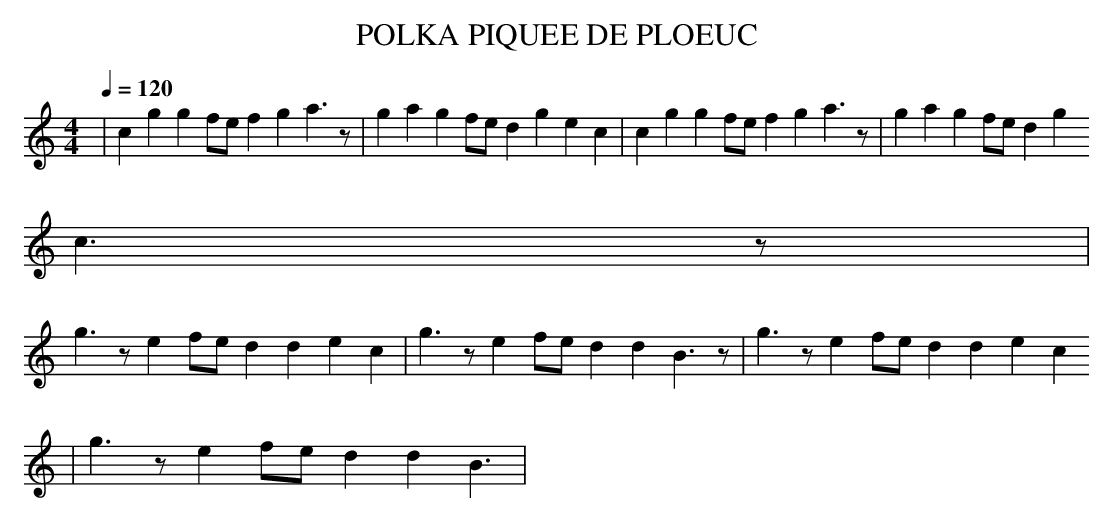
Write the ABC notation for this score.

X:1
T:POLKA PIQUEE DE PLOEUC
M:4/4
L:1/4
Q:1/4=120
K:C
|cggf/2e/2 fga3/2 z/2 |gagf/2e/2 dgec|cggf/2e/2 fga3/2 z/2 |gagf/2e/2 dg
c3/2 z/2 |
g3/2 z/2 ef/2e/2 ddec|g3/2 z/2 ef/2e/2 ddB3/2 z/2 |g3/2 z/2 ef/2e/2 ddec
|g3/2 z/2 ef/2e/2 ddB3/2|
